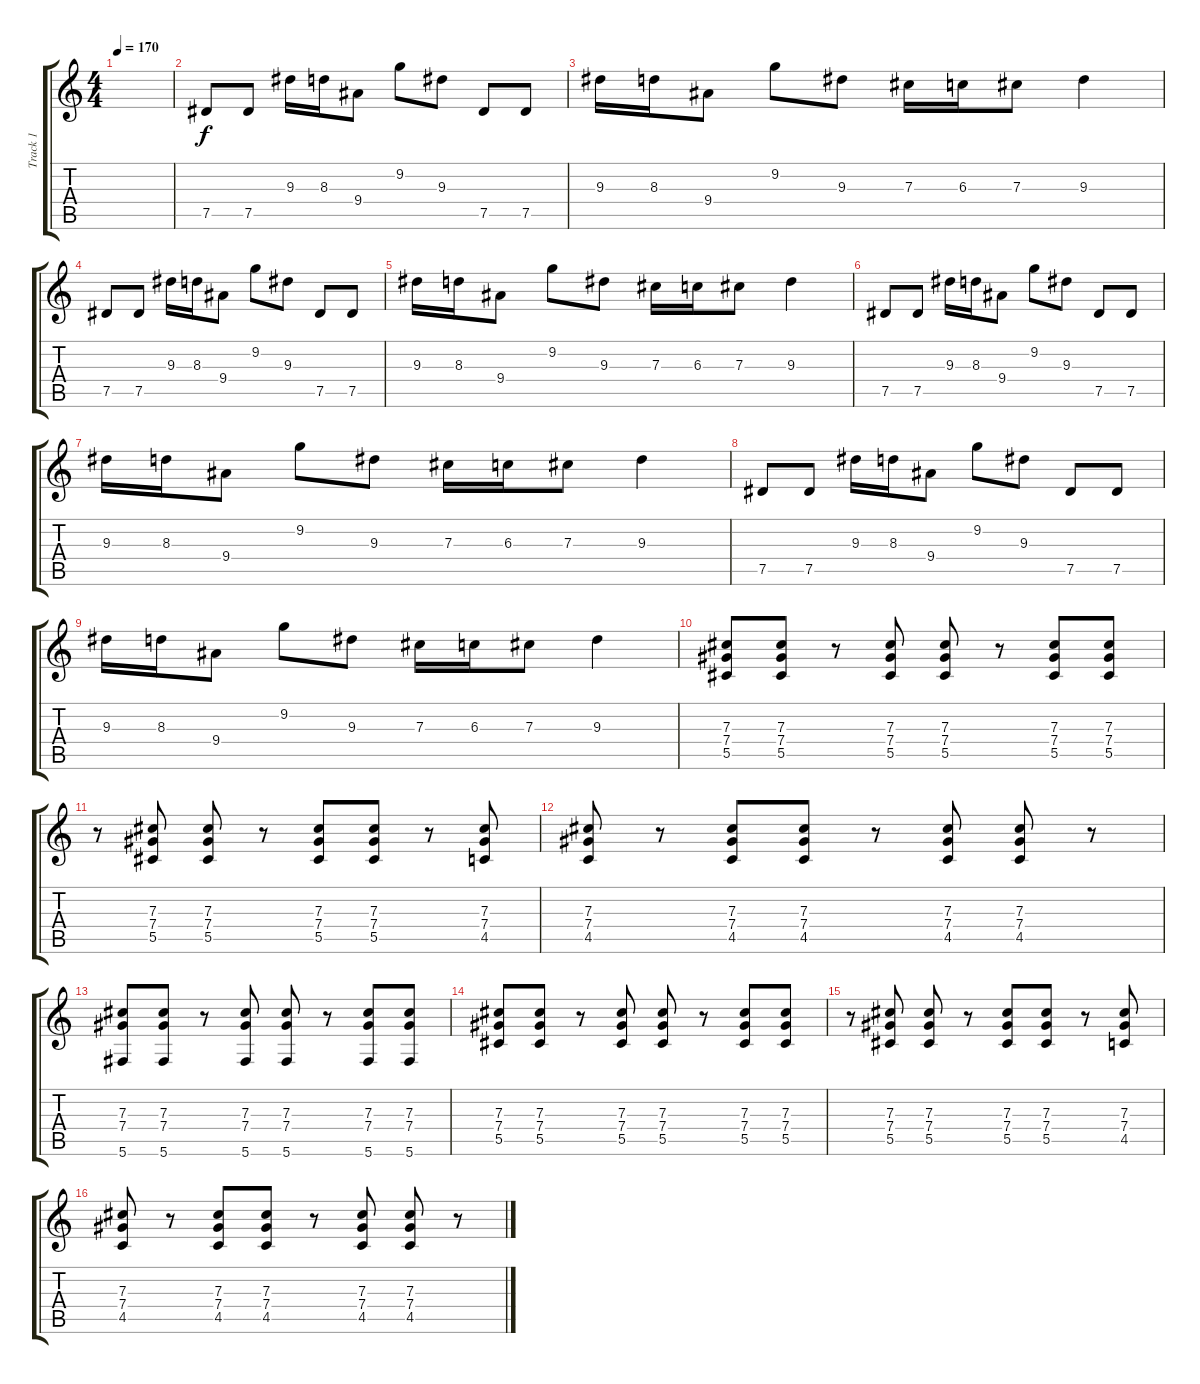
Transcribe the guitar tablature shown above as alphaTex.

\track ("Track 1" "Track 1") {instrument electricguitarclean}
\staff {score tabs}
\tuning (Eb4 Bb3 Gb3 Db3 Ab2 Db2) {hide}
\ts (4 4)
\tempo 170
\clef g2
\ks c
|
7.5.8 7.5.8 9.3.16 8.3.16 9.4.8 9.2.8 9.3.8 7.5.8 7.5.8 |
9.3.16 8.3.16 9.4.8 9.2.8 9.3.8 7.3.16 6.3.16 7.3.8 9.3.4 |
7.5.8 7.5.8 9.3.16 8.3.16 9.4.8 9.2.8 9.3.8 7.5.8 7.5.8 |
9.3.16 8.3.16 9.4.8 9.2.8 9.3.8 7.3.16 6.3.16 7.3.8 9.3.4 |
7.5.8 7.5.8 9.3.16 8.3.16 9.4.8 9.2.8 9.3.8 7.5.8 7.5.8 |
9.3.16 8.3.16 9.4.8 9.2.8 9.3.8 7.3.16 6.3.16 7.3.8 9.3.4 |
7.5.8 7.5.8 9.3.16 8.3.16 9.4.8 9.2.8 9.3.8 7.5.8 7.5.8 |
9.3.16 8.3.16 9.4.8 9.2.8 9.3.8 7.3.16 6.3.16 7.3.8 9.3.4 |
(7.3 7.4 5.5).8{instrument distortionguitar} (7.3 7.4 5.5).8 r.8 (7.3 7.4 5.5).8 (7.3 7.4 5.5).8 r.8 (7.3 7.4 5.5).8 (7.3 7.4 5.5).8 |
r.8 (7.3 7.4 5.5).8 (7.3 7.4 5.5).8 r.8 (7.3 7.4 5.5).8 (7.3 7.4 5.5).8 r.8 (7.3 7.4 4.5).8 |
(7.3 7.4 4.5).8 r.8 (7.3 7.4 4.5).8 (7.3 7.4 4.5).8 r.8 (7.3 7.4 4.5).8 (7.3 7.4 4.5).8 r.8 |
(7.3 7.4 5.6).8 (7.3 7.4 5.6).8 r.8 (7.3 7.4 5.6).8 (7.3 7.4 5.6).8 r.8 (7.3 7.4 5.6).8 (7.3 7.4 5.6).8 |
(7.3 7.4 5.5).8 (7.3 7.4 5.5).8 r.8 (7.3 7.4 5.5).8 (7.3 7.4 5.5).8 r.8 (7.3 7.4 5.5).8 (7.3 7.4 5.5).8 |
r.8 (7.3 7.4 5.5).8 (7.3 7.4 5.5).8 r.8 (7.3 7.4 5.5).8 (7.3 7.4 5.5).8 r.8 (7.3 7.4 4.5).8 |
(7.3 7.4 4.5).8 r.8 (7.3 7.4 4.5).8 (7.3 7.4 4.5).8 r.8 (7.3 7.4 4.5).8 (7.3 7.4 4.5).8 r.8
